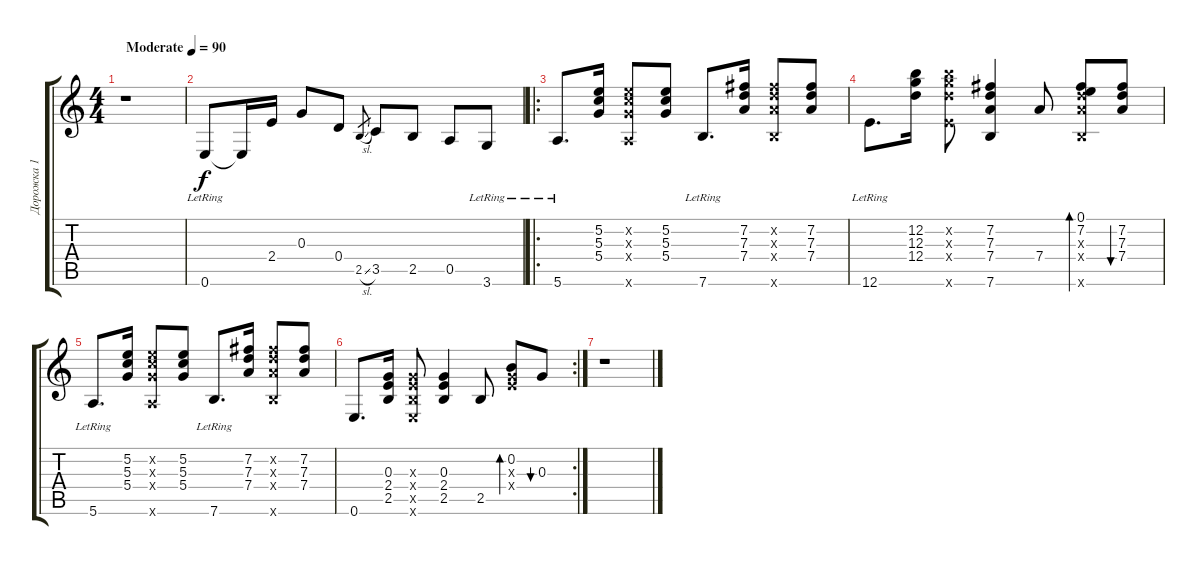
\track ("Дорожка 1" "Дорожка 1") {instrument acousticguitarsteel}
\staff {score tabs}
\tuning (E4 B3 G3 D3 A2 E2) {hide}
\ts (4 4)
\tempo (90 "Moderate")
\clef g2
\ks c
r.1{dy f instrument acousticguitarsteel} |
0.6{lr}.8 0.6{t}.16 2.4.16 0.3.8 0.4.8 2.5{sl}.8{gr} 3.5.8 2.5.8 0.5.8 3.6{lr}.8 |
\ro
5.6{lr}.8{d} (5.2 5.3 5.4).16 (5.2{x} 5.3{x} 5.4{x} 5.6{x}).8 (5.2 5.3 5.4).8 7.6{lr}.8{d} (7.2 7.3 7.4).16 (7.2{x} 7.3{x} 7.4{x} 7.6{x}).8 (7.2 7.3 7.4).8 |
12.6{lr}.8{d} (12.2 12.3 12.4).16 (12.2{x} 12.3{x} 12.4{x} 12.6{x}).8 (7.2 7.3 7.4 7.6).4 7.4.8 (0.1 7.2 7.3{x} 7.4{x} 7.6{x}).8{bd 30} (7.2 7.3 7.4).8{bu 30} |
5.6{lr}.8{d} (5.2 5.3 5.4).16 (5.2{x} 5.3{x} 5.4{x} 5.6{x}).8 (5.2 5.3 5.4).8 7.6{lr}.8{d} (7.2 7.3 7.4).16 (7.2{x} 7.3{x} 7.4{x} 7.6{x}).8 (7.2 7.3 7.4).8 |
\rc 2
0.6.8{d} (0.3 2.4 2.5).16 (0.3{x} 2.4{x} 2.5{x} 0.6{x}).8 (0.3 2.4 2.5).4 2.5.8 (0.2 0.3{x} 2.4{x}).8{bd 30} 0.3.8{bu 60} |
r.1
